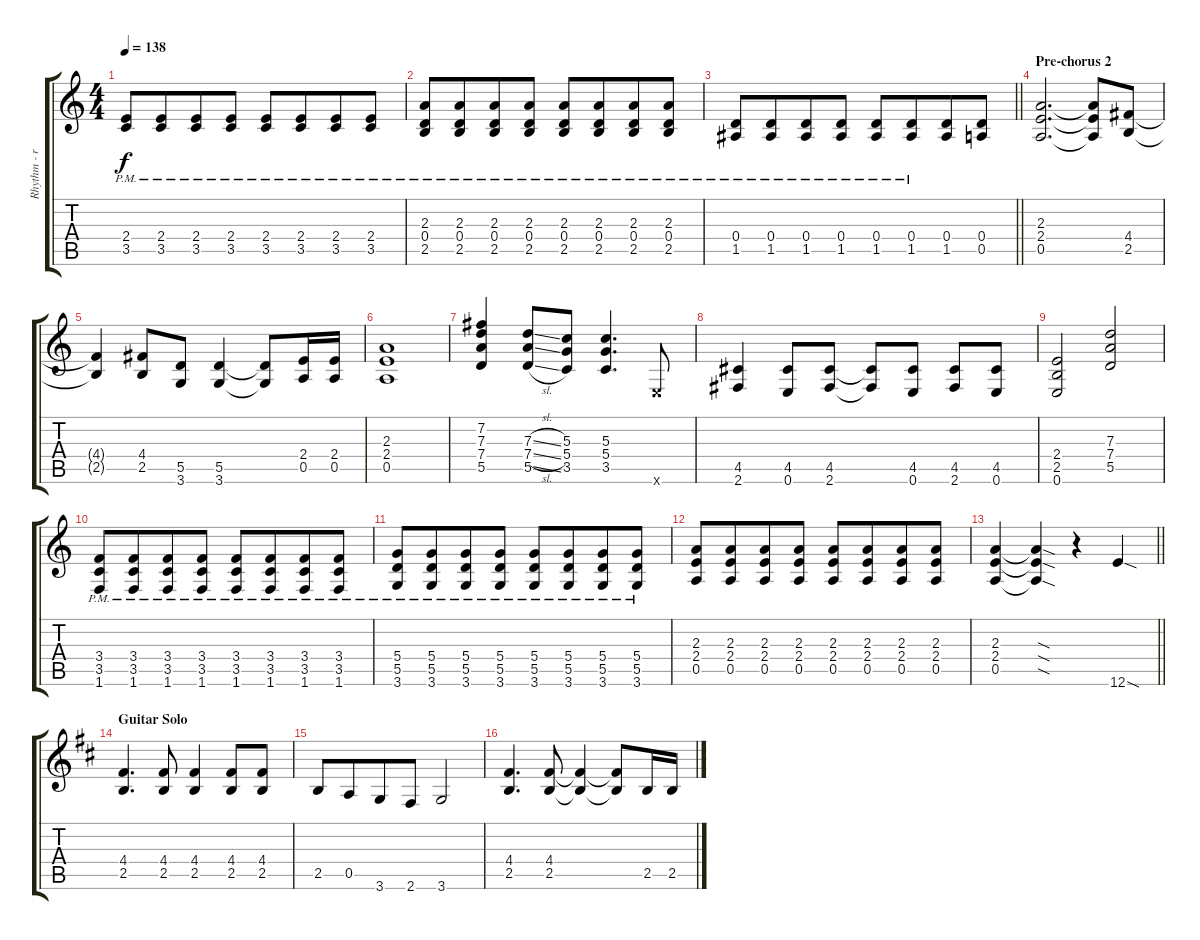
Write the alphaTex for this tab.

\track ("Rhythm - right" "Rhythm - r") {instrument distortionguitar}
\staff {score tabs}
\tuning (E4 B3 G3 D3 A2 E2) {hide}
\ts (4 4)
\tempo 138
\clef g2
\ks c
(2.4{pm} 3.5{pm}).8{dy f} (2.4{pm} 3.5{pm}).8{beam merge} (2.4{pm} 3.5{pm}).8 (2.4{pm} 3.5{pm}).8 (2.4{pm} 3.5{pm}).8 (2.4{pm} 3.5{pm}).8{beam merge} (2.4{pm} 3.5{pm}).8 (2.4{pm} 3.5{pm}).8 |
(2.3{pm} 0.4{pm} 2.5{pm}).8 (2.3{pm} 0.4{pm} 2.5{pm}).8{beam merge} (2.3{pm} 0.4{pm} 2.5{pm}).8 (2.3{pm} 0.4{pm} 2.5{pm}).8 (2.3{pm} 0.4{pm} 2.5{pm}).8 (2.3{pm} 0.4{pm} 2.5{pm}).8{beam merge} (2.3{pm} 0.4{pm} 2.5{pm}).8 (2.3{pm} 0.4{pm} 2.5{pm}).8 |
\barLineRight lightlight
(0.4{pm} 1.5{pm}).8 (0.4{pm} 1.5{pm}).8{beam merge} (0.4{pm} 1.5{pm}).8 (0.4{pm} 1.5{pm}).8 (0.4{pm} 1.5{pm}).8 (0.4{pm} 1.5{pm}).8{beam merge} (0.4 1.5).8 (0.4 0.5).8 |
\section ("" "Pre-chorus 2")
(2.3 2.4 0.5).2{d} (2.3{t} 2.4{t} 0.5{t}).8 (4.4 2.5).8 |
(4.4{t} 2.5{t}).4 (4.4 2.5).8 (5.5 3.6).8 (5.5 3.6).4 (5.5{t} 3.6{t}).8 (2.4 0.5).16 (2.4 0.5).16 |
(2.3 2.4 0.5).1 |
(7.2 7.3 7.4 5.5).4 (7.3{sl} 7.4{sl} 5.5{sl}).8 (5.3 5.4 3.5).8 (5.3 5.4 3.5).4{d} 0.6{x}.8 |
(4.5 2.6).4 (4.5 0.6).8 (4.5 2.6).8 (4.5{t} 2.6{t}).8 (4.5 0.6).8 (4.5 2.6).8 (4.5 0.6).8 |
(2.4 2.5 0.6).2 (7.3 7.4 5.5).2 |
(3.4{pm} 3.5{pm} 1.6{pm}).8 (3.4{pm} 3.5{pm} 1.6{pm}).8{beam merge} (3.4{pm} 3.5{pm} 1.6{pm}).8 (3.4{pm} 3.5{pm} 1.6{pm}).8 (3.4{pm} 3.5{pm} 1.6{pm}).8 (3.4{pm} 3.5{pm} 1.6{pm}).8{beam merge} (3.4{pm} 3.5{pm} 1.6{pm}).8 (3.4{pm} 3.5{pm} 1.6{pm}).8 |
(5.4{pm} 5.5{pm} 3.6{pm}).8 (5.4{pm} 5.5{pm} 3.6{pm}).8{beam merge} (5.4{pm} 5.5{pm} 3.6{pm}).8 (5.4{pm} 5.5{pm} 3.6{pm}).8 (5.4{pm} 5.5{pm} 3.6{pm}).8 (5.4{pm} 5.5{pm} 3.6{pm}).8{beam merge} (5.4{pm} 5.5{pm} 3.6{pm}).8 (5.4{pm} 5.5{pm} 3.6{pm}).8 |
(2.3 2.4 0.5).8 (2.3 2.4 0.5).8{beam merge} (2.3 2.4 0.5).8 (2.3 2.4 0.5).8 (2.3 2.4 0.5).8 (2.3 2.4 0.5).8{beam merge} (2.3 2.4 0.5).8 (2.3 2.4 0.5).8 |
\barLineRight lightlight
(2.3 2.4 0.5).4 (2.3{sod t} 2.4{sod t} 0.5{sod t}).4 r.4 12.6{sod}.4 |
\section ("" "Guitar Solo")
\ks d
(4.4 2.5).4{d} (4.4 2.5).8 (4.4 2.5).4 (4.4 2.5).8 (4.4 2.5).8 |
2.5.8 0.5.8{beam merge} 3.6.8 2.6.8 3.6.2 |
(4.4 2.5).4{d} (4.4 2.5).8 (4.4{t} 2.5{t}).4 (4.4{t} 2.5{t}).8 2.5.16 2.5.16
